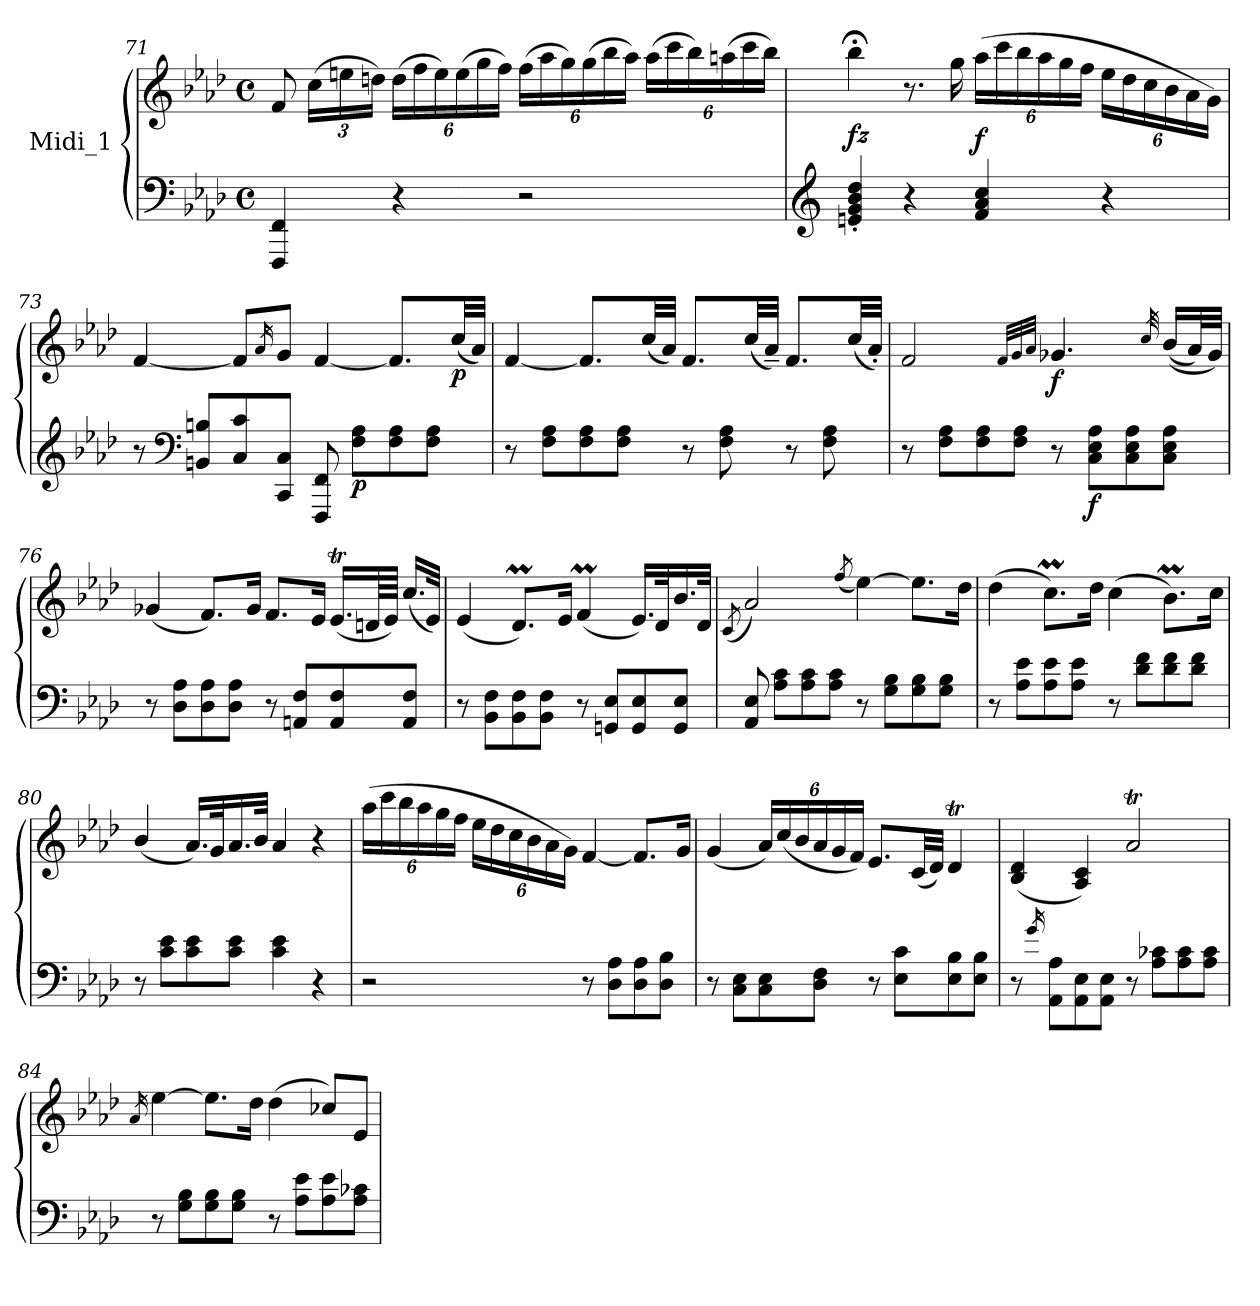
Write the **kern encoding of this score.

**kern	**kern	**dynam
*part1	*part1	*part1
*staff2	*staff1	*staff1/2
*I"Midi_1	*	*
!!LO:PB:g=z
*clefF4	*clefG2	*
*k[b-e-a-d-]	*k[b-e-a-d-]	*
*A-:	*A-:	*
*M4/4	*M4/4	*
*met(c)	*met(c)	*
=71	=71	=71
4FFF/ 4FF/	8f/	.
*	*Xbrackettup	*
.	(>24cc\LL	.
.	24een\	.
.	24ddn\JJ)	.
4r	(>24dd\LL	.
.	24ff\	.
.	24ee\)	.
.	(>24ee\	.
.	24gg\	.
.	24ff\JJ)	.
2r	(>24ff\LL	.
.	24aa-\	.
.	24gg\)	.
.	(>24gg\	.
.	24bb-\	.
.	24aa-\JJ)	.
.	(>24aa-\LL	.
.	24ccc\	.
.	24bb-\)	.
.	(>24aan\	.
.	24ccc\	.
.	24bb-\JJ)	.
!!LO:LB:g=z
=72	=72	=72
*clefG2	*	*
!	!	!LO:DY:a=2
4en/' 4g/' 4b-/' 4dd-i/'	4bb-;<\	fz
4r	8.r	.
.	16gg\	.
!	!	!LO:DY:a=2
4f/ 4a-/ 4cc/	(>24aa-i\LL	f
.	24ccc\	.
.	24bb-\	.
.	24aa-\	.
.	24gg\	.
.	24ff\JJ	.
4r	24ee-i\LL	.
.	24dd-i\	.
.	24cc\	.
.	24b-\	.
.	24a-\	.
.	24g\JJ)	.
=73	=73	=73
8r	[4f/	.
*clefF4	*	*
8BBn/ 8Bn/L	.	.
8C/ 8c/	8f/L]	.
.	16qa-/	.
8CC/ 8C/J	8g/J	.
8FFF/ 8FF/	[4f/	.
!	!	!LO:DY:b=2
8F\ 8A-\L	.	p
8F\ 8A-\	8.f/L]	.
8F\ 8A-\J	.	.
!	!	!LO:DY:b
.	(32cc/LL	p
.	32a-/JJJ)	.
=74	=74	=74
8r	[4f/	.
8F\ 8A-\L	.	.
8F\ 8A-\	8.f/L]	.
8F\ 8A-\J	.	.
.	(32cc/LL	.
.	32a-/JJJ)	.
8r	8.f/L	.
8F\ 8A-\	.	.
.	(32cc/LL	.
.	32a-~/JJJ)	.
8r	8.f/L	.
8F\ 8A-\	.	.
.	(32cc/LL	.
.	32a-'/JJJ)	.
!!LO:LB:g=z
=75	=75	=75
8r	2f/	.
8F\ 8A-\L	.	.
8F\ 8A-\	.	.
8F\ 8A-\J	.	.
.	32qf/LLL	.
.	32qg/	.
.	32qa-/JJJ	.
!	!	!LO:DY:b
8r	4.g-X/	f
!	!	!LO:DY:b=2
8C\ 8E-\ 8A-\L	.	f
8C\ 8E-\ 8A-\	.	.
.	32qcc/	.
8C\ 8E-\ 8A-\J	((16b-/LL	.
.	32a-/L)	.
.	32g-/JJJ)	.
=76	=76	=76
8r	(4g-X/	.
8D-\ 8A-\L	.	.
8D-\ 8A-\	8.f/L)	.
8D-\ 8A-\J	.	.
.	16g-/Jk	.
8r	8.f/L	.
8AAn/ 8F/L	.	.
.	16e-/Jk	.
8AA/ 8F/	(16.e-T/LL	.
.	64d/LL	.
.	64e-/JJJJ)	.
8AA/ 8F/J	(16.cc/LL	.
.	32e-/JJk)	.
=77	=77	=77
8r	(4e-/	.
8BB-\ 8F\L	.	.
8BB-\ 8F\	8.d-iM/L)	.
8BB-\ 8F\J	.	.
.	16e-/Jk	.
8r	(4fM/	.
8GGni/ 8E-/L	.	.
8GG/ 8E-/	16.e-/LL)	.
.	32d-/K	.
8GG/ 8E-/J	16.b-/	.
.	32d-/JJk	.
!!LO:LB:g=z
=78	=78	=78
.	(8qc/	.
8AA-/ 8E-/	2a-/)	.
8A-\ 8c\L	.	.
8A-\ 8c\	.	.
8A-\ 8c\J	.	.
.	(8qff/	.
8r	[4ee-\)	.
8G\ 8B-\L	.	.
8G\ 8B-\	8.ee-\L]	.
8G\ 8B-\J	.	.
.	16dd-\Jk	.
=79	=79	=79
8r	(>4dd-\	.
8A-\ 8e-\L	.	.
8A-\ 8e-\	8.ccm\L)	.
8A-\ 8e-\J	.	.
.	16dd-\Jk	.
8r	(>4cc\	.
8d-\ 8f\L	.	.
8d-\ 8f\	8.b-M\L)	.
8d-\ 8f\J	.	.
.	16cc\Jk	.
=80	=80	=80
8r	(4b-/	.
8c\ 8e-\L	.	.
8c\ 8e-\	16.a-/LL)	.
.	32g/K	.
8c\ 8e-\J	16.a-/	.
.	32b-/JJk	.
4c\ 4e-\	4a-/	.
4r	4r	.
=81	=81	=81
2r	(>24aa-\LL	.
.	24ccc\	.
.	24bb-\	.
.	24aa-\	.
.	24gg\	.
.	24ff\JJ	.
.	24ee-\LL	.
.	24dd-\	.
.	24cc\	.
.	24b-\	.
.	24a-\	.
.	24g\JJ)	.
8r	[4f/	.
8D-\ 8A-\L	.	.
8D-\ 8A-\	8.f/L]	.
8D-\ 8B-\J	.	.
.	16g/Jk	.
!!LO:LB:g=z
=82	=82	=82
8r	(4g/	.
8C\ 8E-\L	.	.
8C\ 8E-\	24a-/LL)	.
.	(24cc/	.
.	24b-/	.
8D-\ 8F\J	24a-/	.
.	24g/	.
.	24f/JJ)	.
8r	8.e-/L	.
8E-\ 8c\L	.	.
.	(32c/LL	.
.	32d-/JJJ)	.
8E-\ 8B-\	4d-T/	.
8E-\ 8B-\J	.	.
=83	=83	=83
8r	(4B-/ 4d-/	.
16qg/	.	.
8AA-\ 8A-\L	.	.
8AA-\ 8E-\	4A-/ 4c/)	.
8AA-\ 8E-\J	.	.
8r	2a-T/	.
8A-\ 8c-X\L	.	.
8A-\ 8c-\	.	.
8A-\ 8c-\J	.	.
=84	=84	=84
.	16qa-/	.
8r	[4ee-\	.
8G\ 8B-\L	.	.
8G\ 8B-\	8.ee-\L]	.
8G\ 8B-\J	.	.
.	16dd-\Jk	.
8r	(>4dd-\	.
8A-\ 8e-\L	.	.
8A-\ 8e-\	8cc-X/L)	.
8A-\ 8c-X\J	8e-/J	.
=	=	=
*-	*-	*-
